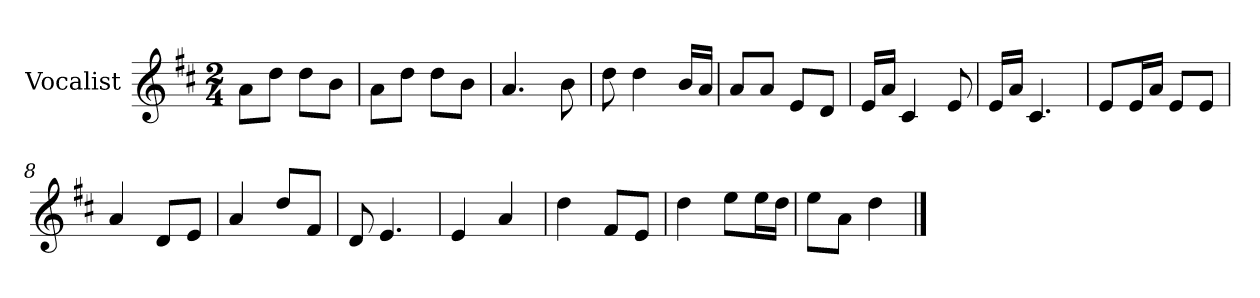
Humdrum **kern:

**kern
*part1
*staff1
*I"Vocalist
*k[f#c#]
*D:
*M2/4
=
8aL
8ddJ
8ddL
8bJ
=1
8aL
8ddJ
8ddL
8bJ
=2
4.a
8b
=3
8dd
4dd
16bLL
16aJJ
=4
8aL
8aJ
8eL
8dJ
=5
16eLL
16aJJ
4c#
8e
=6
16eLL
16aJJ
4.c#
=7
8eL
16eL
16aJJ
8eL
8eJ
=8
4a
8dL
8eJ
=9
4a
8ddL
8f#J
=10
8d
4.e
=11
4e
4a
=12
4dd
8f#L
8eJ
=13
4dd
8eeL
16eeL
16ddJJ
=14
8eeL
8aJ
4dd
==
*-
